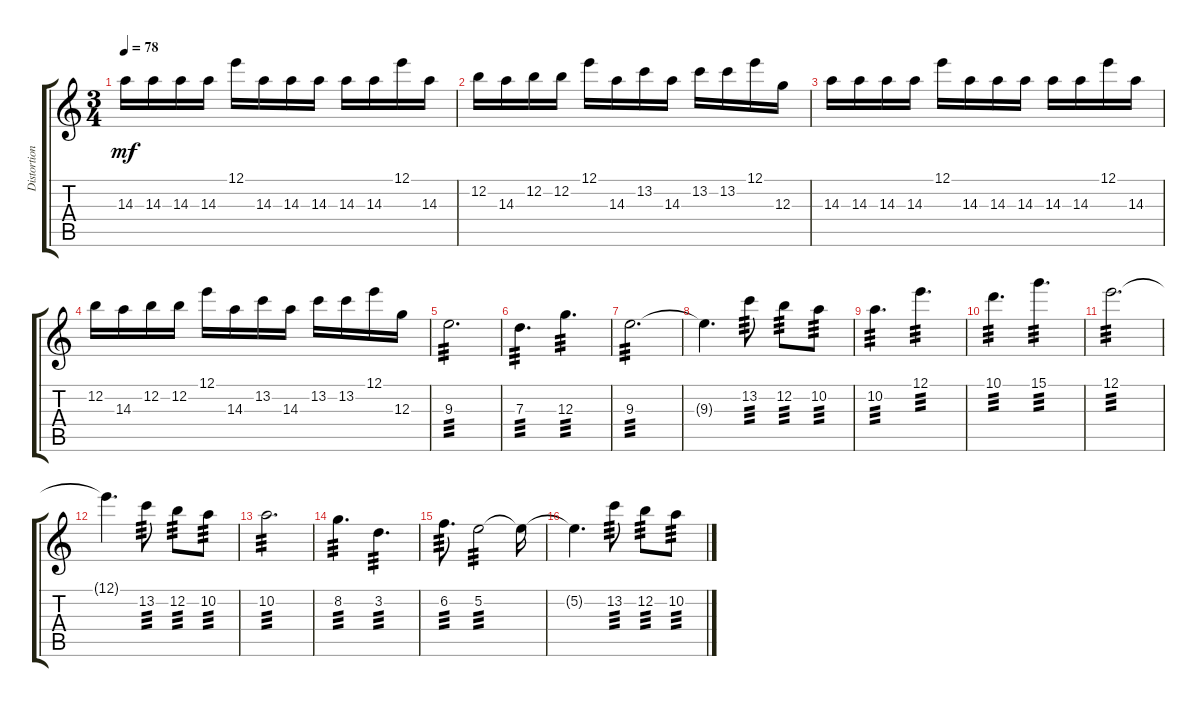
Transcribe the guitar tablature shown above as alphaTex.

\track ("Distortion Guitar 2" "Distortion") {instrument distortionguitar}
\staff {score tabs}
\tuning (E4 B3 G3 D3 A2 D2) {hide}
\ts (3 4)
\tempo 78
\clef g2
\ks c
14.3.16{dy mf} 14.3.16 14.3.16 14.3.16 12.1.16 14.3.16 14.3.16 14.3.16 14.3.16 14.3.16 12.1.16 14.3.16 |
12.2.16 14.3.16 12.2.16 12.2.16 12.1.16 14.3.16 13.2.16 14.3.16 13.2.16 13.2.16 12.1.16 12.3.16 |
14.3.16 14.3.16 14.3.16 14.3.16 12.1.16 14.3.16 14.3.16 14.3.16 14.3.16 14.3.16 12.1.16 14.3.16 |
12.2.16 14.3.16 12.2.16 12.2.16 12.1.16 14.3.16 13.2.16 14.3.16 13.2.16 13.2.16 12.1.16 12.3.16 |
9.3.2{d tp 3} |
7.3.4{d tp 3} 12.3.4{d tp 3} |
9.3.2{d tp 3} |
9.3{t}.4{d} 13.2.8{tp 3} 12.2.8{tp 3} 10.2.8{tp 3} |
10.2.4{d tp 3} 12.1.4{d tp 3} |
10.1.4{d tp 3} 15.1.4{d tp 3} |
12.1.2{d tp 3} |
12.1{t}.4{d} 13.2.8{tp 3} 12.2.8{tp 3} 10.2.8{tp 3} |
10.2.2{d tp 3} |
8.2.4{d tp 3} 3.2.4{d tp 3} |
6.2.8{d tp 3} 5.2.2{tp 3} 5.2{t}.16 |
5.2{t}.4{d} 13.2.8{tp 3} 12.2.8{tp 3} 10.2.8{tp 3}
